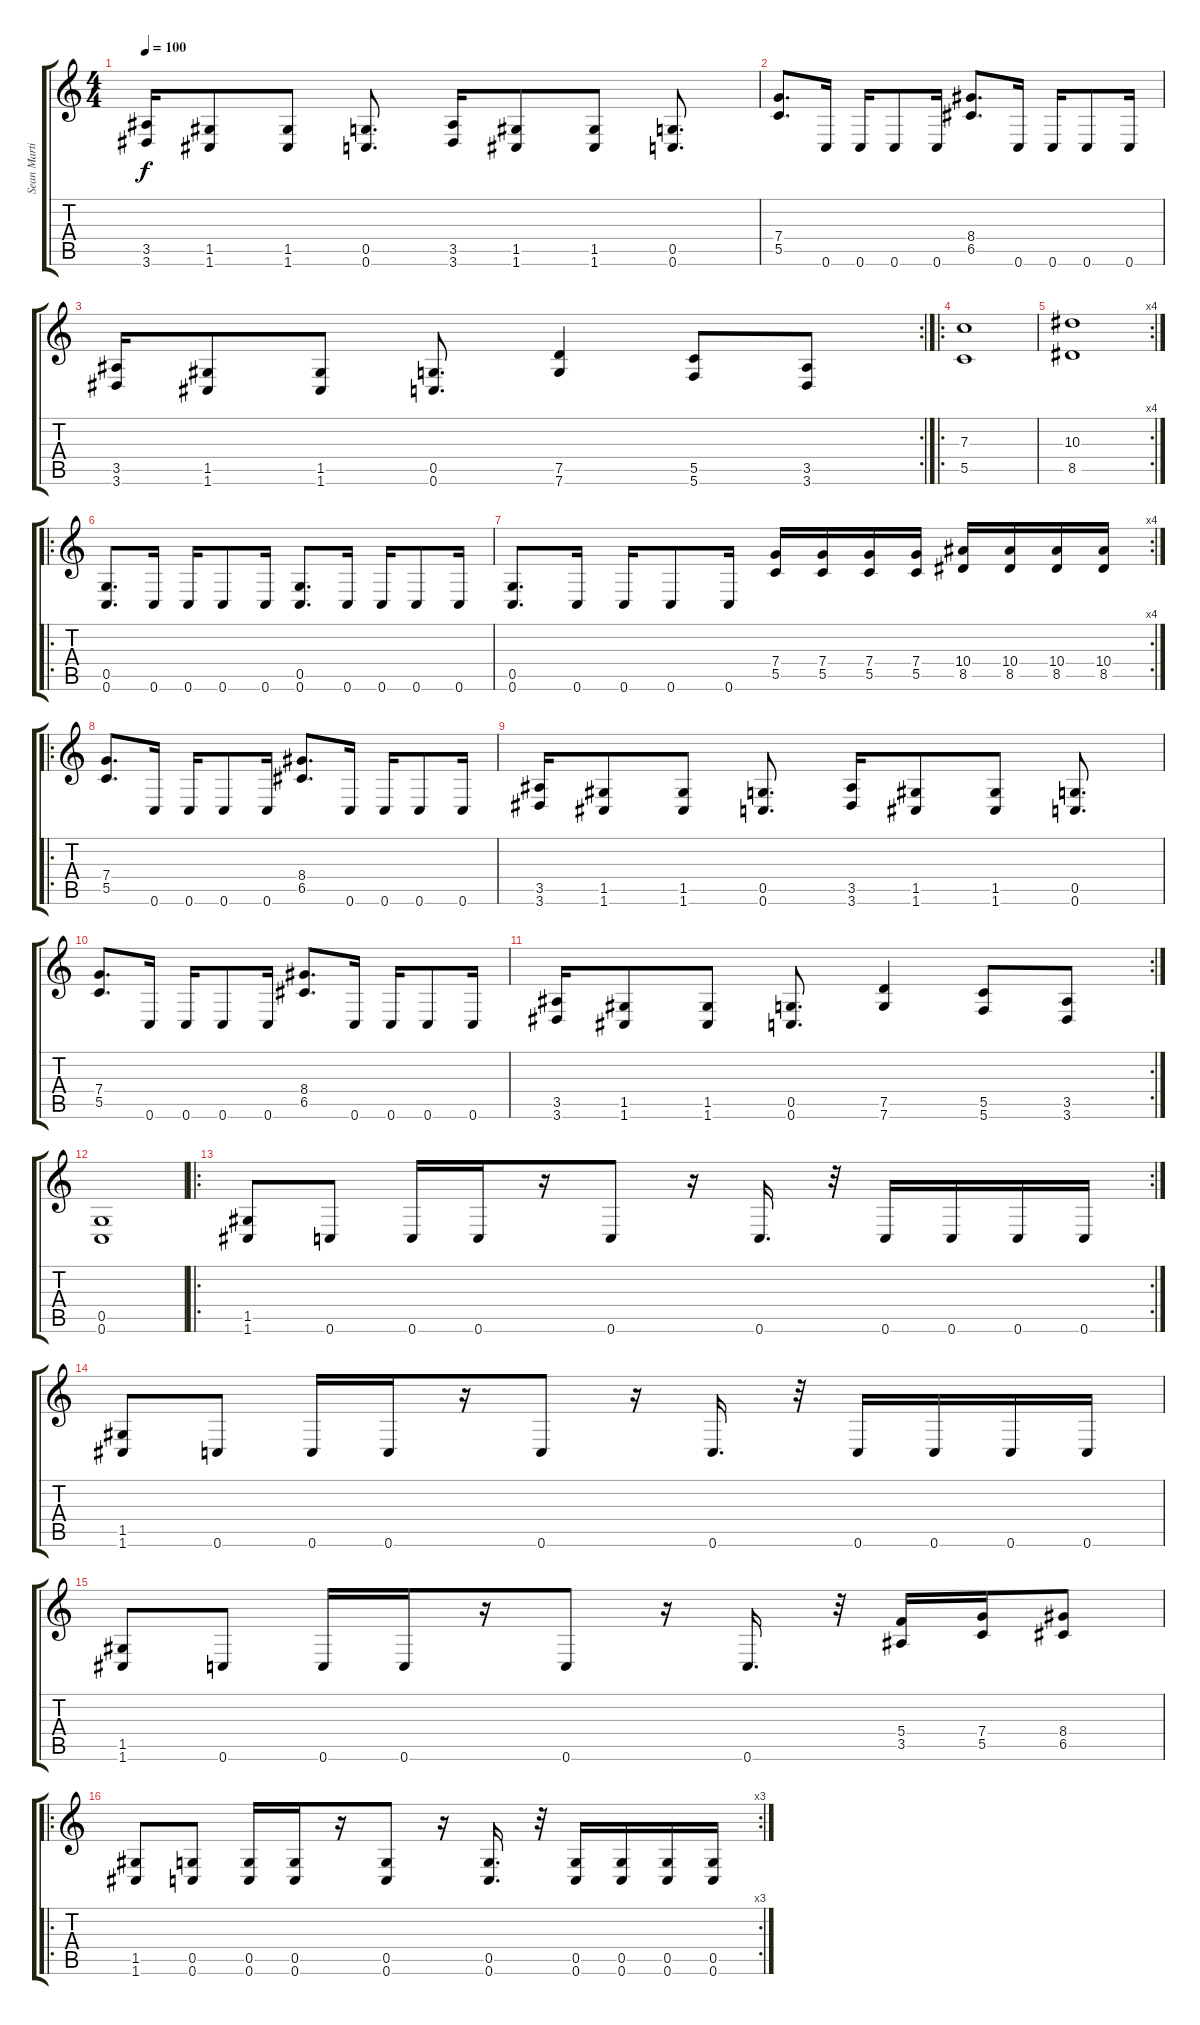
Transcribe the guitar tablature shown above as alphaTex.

\track ("Sean Martin" "Sean Marti") {instrument distortionguitar}
\staff {score tabs}
\tuning (D4 A3 F3 C3 G2 C2) {hide}
\ts (4 4)
\tempo 100
\clef g2
\ks c
(3.5 3.6).16{dy f} (1.5 1.6).8 (1.5 1.6).8 (0.5 0.6).8{d} (3.5 3.6).16 (1.5 1.6).8 (1.5 1.6).8 (0.5 0.6).8{d} |
(7.4 5.5).8{d} 0.6.16 0.6.16 0.6.8 0.6.16 (8.4 6.5).8{d} 0.6.16 0.6.16 0.6.8 0.6.16 |
\rc 2
(3.5 3.6).16 (1.5 1.6).8 (1.5 1.6).8 (0.5 0.6).8{d} (7.5 7.6).4 (5.5 5.6).8 (3.5 3.6).8 |
\ro
(7.3 5.5).1 |
\rc 4
(10.3 8.5).1 |
\ro
(0.5 0.6).8{d} 0.6.16 0.6.16 0.6.8 0.6.16 (0.5 0.6).8{d} 0.6.16 0.6.16 0.6.8 0.6.16 |
\rc 4
(0.5 0.6).8{d} 0.6.16 0.6.16 0.6.8 0.6.16 (7.4 5.5).16 (7.4 5.5).16 (7.4 5.5).16 (7.4 5.5).16 (10.4 8.5).16 (10.4 8.5).16 (10.4 8.5).16 (10.4 8.5).16 |
\ro
(7.4 5.5).8{d} 0.6.16 0.6.16 0.6.8 0.6.16 (8.4 6.5).8{d} 0.6.16 0.6.16 0.6.8 0.6.16 |
(3.5 3.6).16 (1.5 1.6).8 (1.5 1.6).8 (0.5 0.6).8{d} (3.5 3.6).16 (1.5 1.6).8 (1.5 1.6).8 (0.5 0.6).8{d} |
(7.4 5.5).8{d} 0.6.16 0.6.16 0.6.8 0.6.16 (8.4 6.5).8{d} 0.6.16 0.6.16 0.6.8 0.6.16 |
\rc 2
(3.5 3.6).16 (1.5 1.6).8 (1.5 1.6).8 (0.5 0.6).8{d} (7.5 7.6).4 (5.5 5.6).8 (3.5 3.6).8 |
(0.5 0.6).1 |
\ro
\rc 2
(1.5 1.6).8 0.6.8 0.6.16 0.6.16 r.16 0.6.8 r.16 0.6.16{d} r.32 0.6.16 0.6.16 0.6.16 0.6.16 |
(1.5 1.6).8 0.6.8 0.6.16 0.6.16 r.16 0.6.8 r.16 0.6.16{d} r.32 0.6.16 0.6.16 0.6.16 0.6.16 |
(1.5 1.6).8 0.6.8 0.6.16 0.6.16 r.16 0.6.8 r.16 0.6.16{d} r.32 (5.4 3.5).16 (7.4 5.5).16 (8.4 6.5).8 |
\ro
\rc 3
(1.5 1.6).8 (0.5 0.6).8 (0.5 0.6).16 (0.5 0.6).16 r.16 (0.5 0.6).8 r.16 (0.5 0.6).16{d} r.32 (0.5 0.6).16 (0.5 0.6).16 (0.5 0.6).16 (0.5 0.6).16
